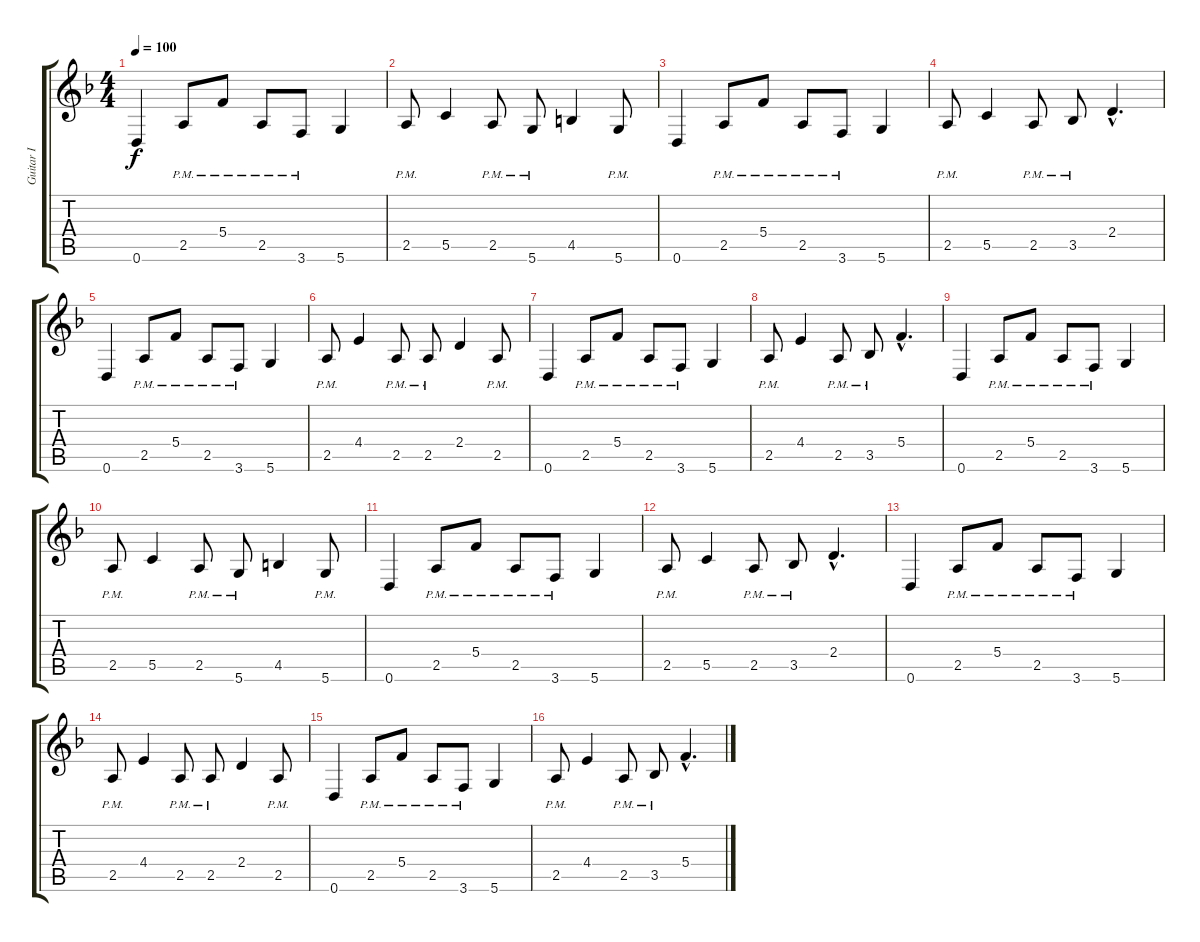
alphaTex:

\track ("Guitar I" "Guitar I") {instrument distortionguitar}
\staff {score tabs}
\tuning (D4 A3 F3 C3 G2 D2) {hide}
\ts (4 4)
\tempo 100
\clef g2
\ks dminor
0.6.4{dy f instrument distortionguitar} 2.5{pm}.8 5.4{pm}.8 2.5{pm}.8 3.6{pm}.8 5.6.4 |
2.5{pm}.8 5.5.4 2.5{pm}.8 5.6{pm}.8 4.5.4 5.6{pm}.8 |
0.6.4 2.5{pm}.8 5.4{pm}.8 2.5{pm}.8 3.6{pm}.8 5.6.4 |
2.5{pm}.8 5.5.4 2.5{pm}.8 3.5{pm}.8 2.4{hac}.4{d} |
0.6.4 2.5{pm}.8 5.4{pm}.8 2.5{pm}.8 3.6{pm}.8 5.6.4 |
2.5{pm}.8 4.4.4 2.5{pm}.8 2.5{pm}.8 2.4.4 2.5{pm}.8 |
0.6.4 2.5{pm}.8 5.4{pm}.8 2.5{pm}.8 3.6{pm}.8 5.6.4 |
2.5{pm}.8 4.4.4 2.5{pm}.8 3.5{pm}.8 5.4{hac}.4{d} |
0.6.4 2.5{pm}.8 5.4{pm}.8 2.5{pm}.8 3.6{pm}.8 5.6.4 |
2.5{pm}.8 5.5.4 2.5{pm}.8 5.6{pm}.8 4.5.4 5.6{pm}.8 |
0.6.4 2.5{pm}.8 5.4{pm}.8 2.5{pm}.8 3.6{pm}.8 5.6.4 |
2.5{pm}.8 5.5.4 2.5{pm}.8 3.5{pm}.8 2.4{hac}.4{d} |
0.6.4 2.5{pm}.8 5.4{pm}.8 2.5{pm}.8 3.6{pm}.8 5.6.4 |
2.5{pm}.8 4.4.4 2.5{pm}.8 2.5{pm}.8 2.4.4 2.5{pm}.8 |
0.6.4 2.5{pm}.8 5.4{pm}.8 2.5{pm}.8 3.6{pm}.8 5.6.4 |
2.5{pm}.8 4.4.4 2.5{pm}.8 3.5{pm}.8 5.4{hac}.4{d}
